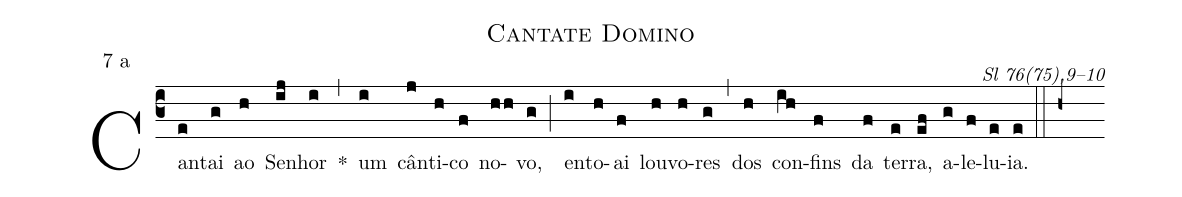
name: Cantate Domino;
mode: 7;
mode-differentia: a;
commentary: Sl 76(75),9--10;
%%
(c3)

Can(e)tai(g) ao(h) Se(ij)nhor(i) *(,) um(i) cân(j)ti(h)co(f) no(hh)vo,(g) (;) en(i)to(h)ai(f) lou(h)vo(h)res(g) (,) dos(h) con(ih)fins(f) da(f) ter(e)ra,(ef) a(g)le(f)lu(e)ia.(e)

(::)

(h+)
